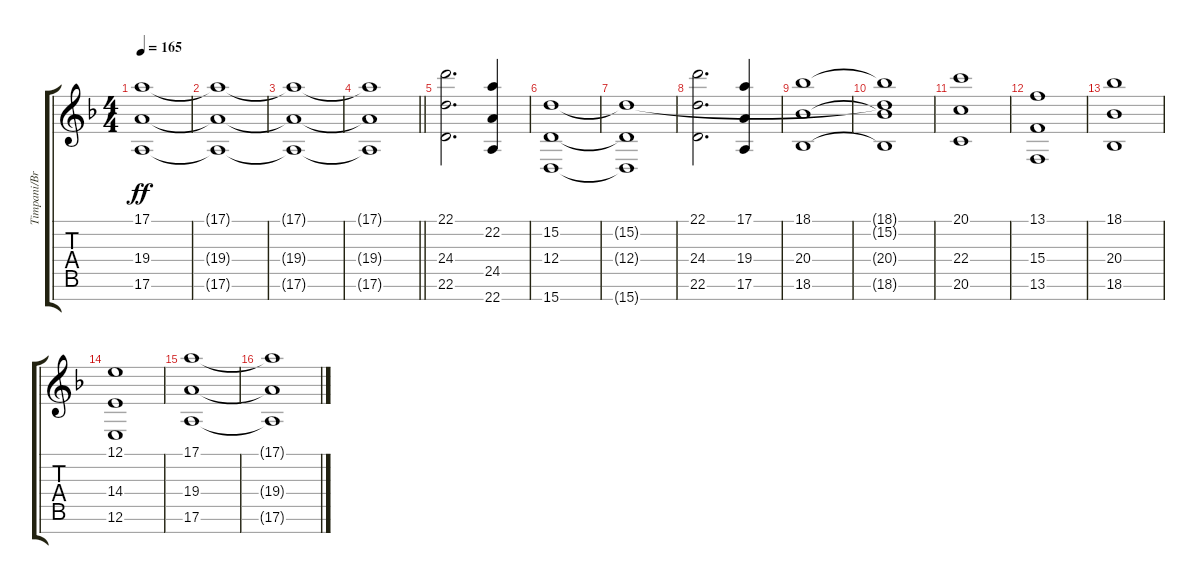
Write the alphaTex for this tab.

\track ("Timpani/Brass [Orchestra]" "Timpani/Br") {instrument timpani}
\staff {score tabs}
\tuning (E4 B3 G3 D3 A2 E2 B1) {hide}
\ts (4 4)
\tempo 165
\clef g2
\ks dminor
(17.1 19.4 17.6).1{dy ff} |
(17.1{t} 19.4{t} 17.6{t}).1 |
(17.1{t} 19.4{t} 17.6{t}).1 |
\barLineRight lightlight
(17.1{t} 19.4{t} 17.6{t}).1 |
(22.1 24.4 22.6).2{d volume 16 instrument brasssection} (22.2 24.5 22.7).4 |
(15.2 12.4 15.7).1 |
(15.2{t} 12.4{t} 15.7{t}).1 |
(22.1 24.4 22.6).2{d} (17.1 19.4 17.6).4 |
(18.1 20.4 18.6).1 |
(18.1{t} 15.2{t} 20.4{t} 18.6{t}).1 |
(20.1 22.4 20.6).1 |
(13.1 15.4 13.6).1 |
(18.1 20.4 18.6).1 |
(12.1 14.4 12.6).1 |
(17.1 19.4 17.6).1 |
(17.1{t} 19.4{t} 17.6{t}).1
